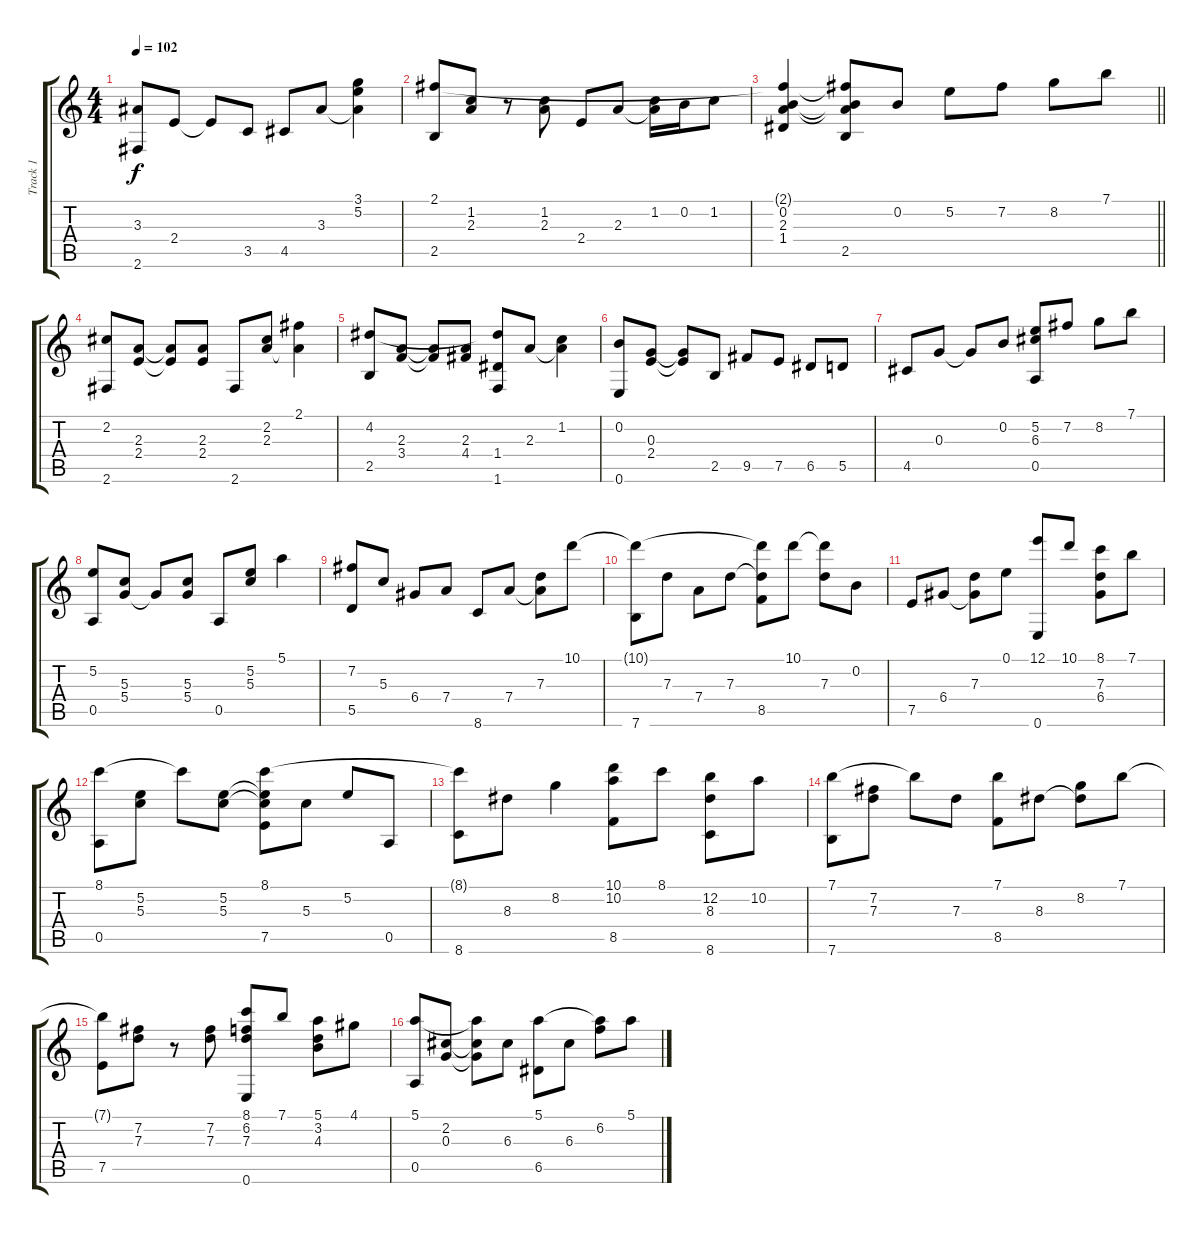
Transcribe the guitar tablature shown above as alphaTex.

\track ("Track 1" "Track 1") {instrument electricguitarjazz}
\staff {score tabs}
\tuning (E4 B3 G3 D3 A2 E2) {hide}
\ts (4 4)
\tempo 102
\clef g2
\ks c
(3.3 2.6).8{dy f} 2.4.8 2.4{t}.8 3.5.8 4.5.8 3.3.8 (3.1 5.2 3.3{t}).4 |
(2.1 2.5).8 (1.2 2.3).8 r.8 (1.2 2.3).8 2.4.8 2.3.8 (1.2 2.3{t}).16 0.2.16 1.2.8 |
\barLineRight lightlight
(2.1{t} 0.2 2.3 1.4).4 (2.1{t} 0.2{t} 2.3{t} 2.5).8 0.2.8 5.2.8 7.2.8 8.2.8 7.1.8 |
(2.2 2.6).8 (2.3 2.4).8 (2.3{t} 2.4{t}).8 (2.3 2.4).8 2.6.8 (2.2 2.3).8 (2.1 2.3{t}).4 |
(4.2 2.5).8 (2.3 3.4).8 (2.3{t} 3.4{t}).8 (2.3 4.4).8 (4.2{t} 1.4 1.6).8 2.3.8 (1.2 2.3{t}).4 |
(0.2 0.6).8 (0.3 2.4).8 (0.3{t} 2.4{t}).8 2.5.8 9.5.8 7.5.8 6.5.8 5.5.8 |
4.5.8 0.3.8 0.3{t}.8 0.2.8 (5.2 6.3 0.5).8 7.2.8 8.2.8 7.1.8 |
(5.2 0.5).8 (5.3 5.4).8 5.4{t}.8 (5.3 5.4).8 0.5.8 (5.2 5.3).8 5.1.4 |
(7.2 5.5).8 5.3.8 6.4.8 7.4.8 8.6.8 7.4.8 (7.3 7.4{t}).8 10.1.8 |
(10.1{t} 7.6).8 7.3.8 7.4.8 7.3.8 (10.1{t} 7.3{t} 8.5).8 10.1.8 (10.1{t} 7.3).8 0.2.8 |
7.5.8 6.4.8 (7.3 6.4{t}).8 0.1.8 (12.1 0.6).8 10.1.8 (8.1 7.3 6.4).8 7.1.8 |
(8.1 0.5).8 (5.2 5.3).8 8.1{t}.8 (5.2 5.3).8 (8.1 5.2{t} 5.3{t} 7.5).8 5.3.8 5.2.8 0.5.8 |
(8.1{t} 8.6).8 8.3.8 8.2.4 (10.1 10.2 8.5).8 8.1.8 (12.2 8.3 8.6).8 10.2.8 |
(7.1 7.6).8 (7.2 7.3).8 7.1{t}.8 7.3.8 (7.1 8.5).8 8.3.8 (8.2 8.3{t}).8 7.1.8 |
(7.1{t} 7.5).8 (7.2 7.3).8 r.8 (7.2 7.3).8 (8.1 6.2 7.3 0.6).8 7.1.8 (5.1 3.2 4.3).8 4.1.8 |
(5.1 0.5).8 (2.2 0.3).8 (5.1{t} 2.2{t} 0.3{t}).8 6.3.8 (5.1 6.5).8 6.3.8 (5.1{t} 6.2).8 5.1.8
